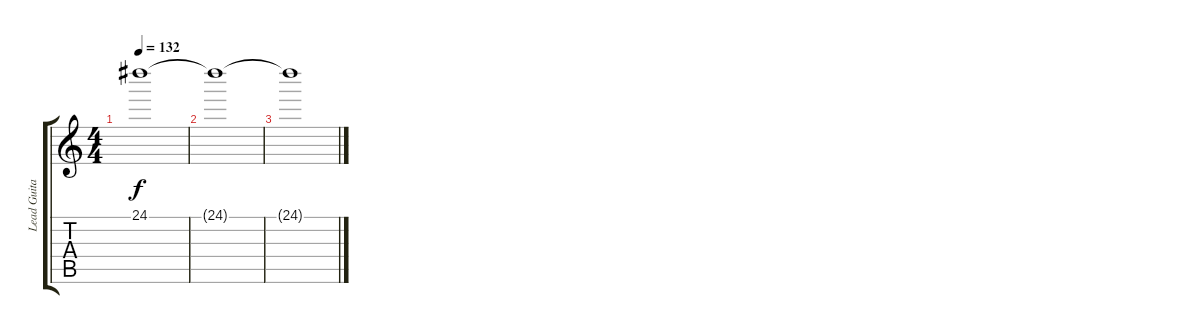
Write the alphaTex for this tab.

\track ("Lead Guitar" "Lead Guita") {instrument distortionguitar}
\staff {score tabs}
\tuning (Eb4 Bb3 Gb3 Db3 Ab2 Eb2) {hide}
\ts (4 4)
\tempo 132
\clef g2
\ks c
24.1.1{dy f} |
24.1{t}.1 |
24.1{t}.1
